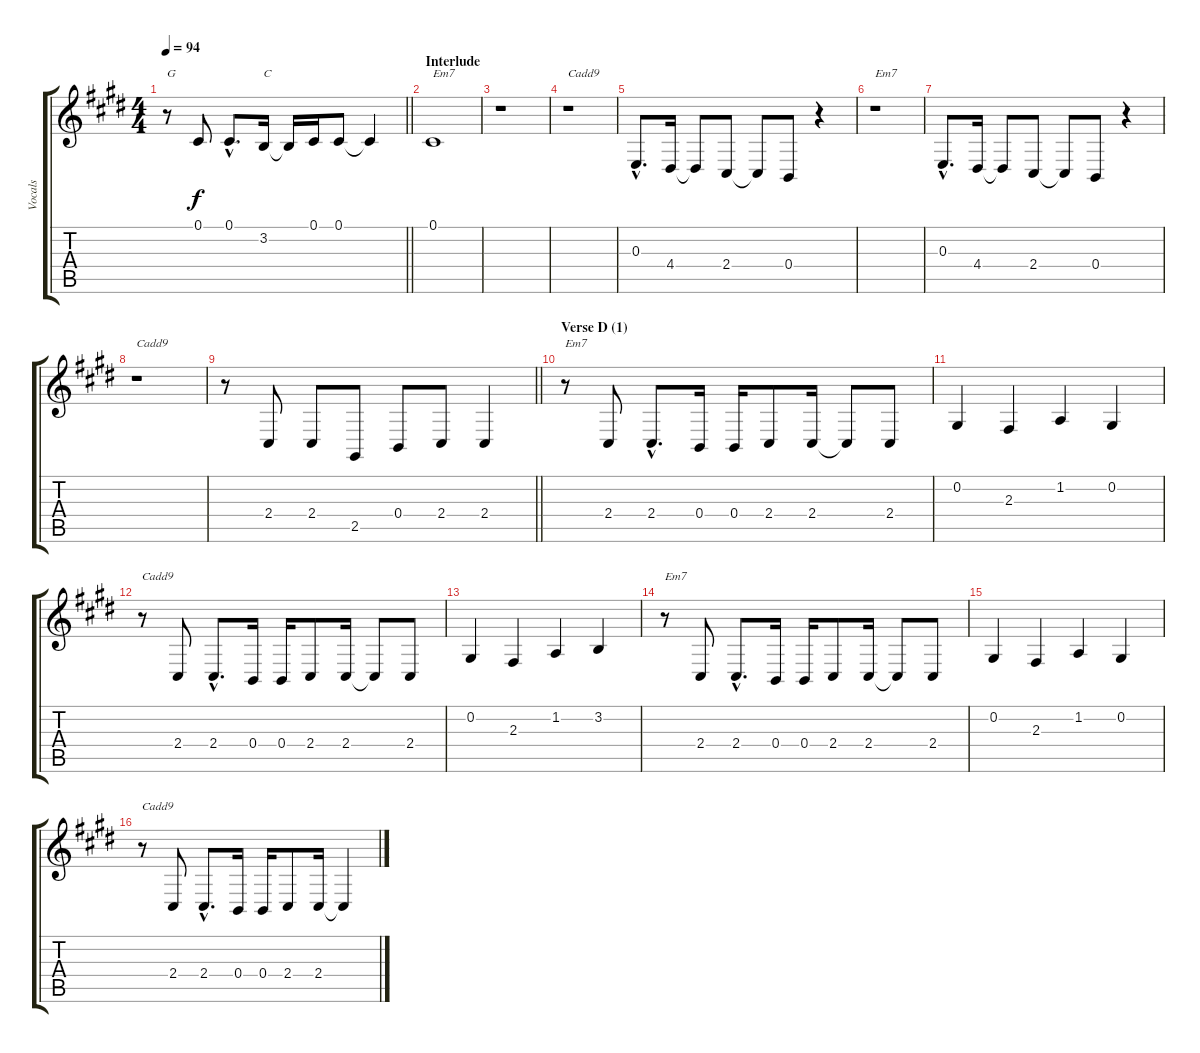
\track ("Vocals" "Vocals") {instrument sopranosax}
\staff {score tabs}
\tuning (Db4 Ab3 E3 B2 Gb2 Db2) {hide}
\ts (4 4)
\tempo 94
\clef g2
\barLineRight lightlight
\ks c#minor
r.8{txt "G" dy f} 0.1.8 0.1{hac}.8{d} 3.2.16{txt "C"} 3.2{t}.16 0.1.16 0.1.8 0.1{t}.4 |
\section ("" "Interlude")
0.1.1{txt "Em7"} |
r.1 |
r.1{txt "Cadd9"} |
0.3{hac}.8{d} 4.4.16 4.4{t}.8 2.4.8 2.4{t}.8 0.4.8 r.4 |
r.1{txt "Em7"} |
0.3{hac}.8{d} 4.4.16 4.4{t}.8 2.4.8 2.4{t}.8 0.4.8 r.4 |
r.1{txt "Cadd9"} |
\barLineRight lightlight
r.8 2.4.8 2.4.8 2.5.8 0.4.8 2.4.8 2.4.4 |
\section ("" "Verse D (1)")
r.8{txt "Em7"} 2.4.8 2.4{hac}.8{d} 0.4.16 0.4.16 2.4.8 2.4.16 2.4{t}.8 2.4.8 |
0.2.4 2.3.4 1.2.4 0.2.4 |
r.8{txt "Cadd9"} 2.4.8 2.4{hac}.8{d} 0.4.16 0.4.16 2.4.8 2.4.16 2.4{t}.8 2.4.8 |
0.2.4 2.3.4 1.2.4 3.2.4 |
r.8{txt "Em7"} 2.4.8 2.4{hac}.8{d} 0.4.16 0.4.16 2.4.8 2.4.16 2.4{t}.8 2.4.8 |
0.2.4 2.3.4 1.2.4 0.2.4 |
r.8{txt "Cadd9"} 2.4.8 2.4{hac}.8{d} 0.4.16 0.4.16 2.4.8 2.4.16 2.4{t}.4
